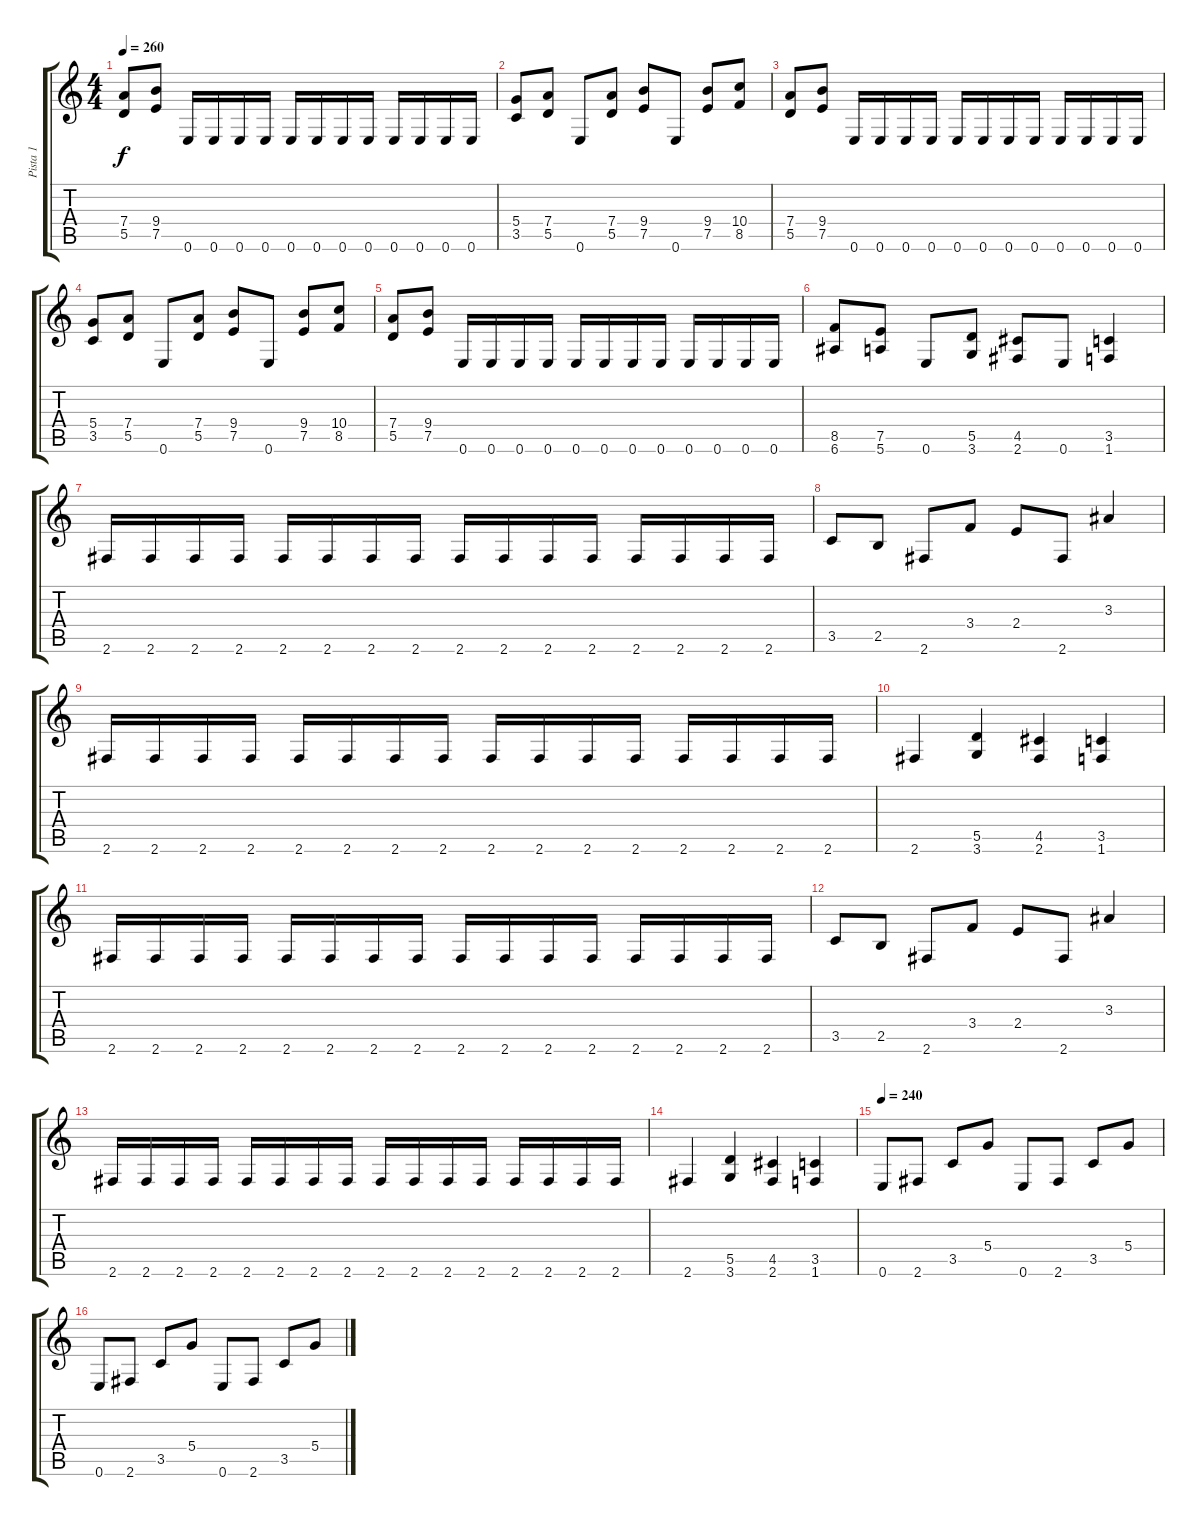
\track ("Pista 1" "Pista 1") {instrument distortionguitar}
\staff {score tabs}
\tuning (E4 B3 G3 D3 A2 E2) {hide}
\ts (4 4)
\tempo 260
\clef g2
\ks c
(7.4 5.5).8{dy f} (9.4 7.5).8 0.6.16 0.6.16 0.6.16 0.6.16 0.6.16 0.6.16 0.6.16 0.6.16 0.6.16 0.6.16 0.6.16 0.6.16 |
(5.4 3.5).8 (7.4 5.5).8 0.6.8 (7.4 5.5).8 (9.4 7.5).8 0.6.8 (9.4 7.5).8 (10.4 8.5).8 |
(7.4 5.5).8 (9.4 7.5).8 0.6.16 0.6.16 0.6.16 0.6.16 0.6.16 0.6.16 0.6.16 0.6.16 0.6.16 0.6.16 0.6.16 0.6.16 |
(5.4 3.5).8 (7.4 5.5).8 0.6.8 (7.4 5.5).8 (9.4 7.5).8 0.6.8 (9.4 7.5).8 (10.4 8.5).8 |
(7.4 5.5).8 (9.4 7.5).8 0.6.16 0.6.16 0.6.16 0.6.16 0.6.16 0.6.16 0.6.16 0.6.16 0.6.16 0.6.16 0.6.16 0.6.16 |
(8.5 6.6).8 (7.5 5.6).8 0.6.8 (5.5 3.6).8 (4.5 2.6).8 0.6.8 (3.5 1.6).4 |
2.6.16 2.6.16 2.6.16 2.6.16 2.6.16 2.6.16 2.6.16 2.6.16 2.6.16 2.6.16 2.6.16 2.6.16 2.6.16 2.6.16 2.6.16 2.6.16 |
3.5.8 2.5.8 2.6.8 3.4.8 2.4.8 2.6.8 3.3.4 |
2.6.16 2.6.16 2.6.16 2.6.16 2.6.16 2.6.16 2.6.16 2.6.16 2.6.16 2.6.16 2.6.16 2.6.16 2.6.16 2.6.16 2.6.16 2.6.16 |
2.6.4 (5.5 3.6).4 (4.5 2.6).4 (3.5 1.6).4 |
2.6.16 2.6.16 2.6.16 2.6.16 2.6.16 2.6.16 2.6.16 2.6.16 2.6.16 2.6.16 2.6.16 2.6.16 2.6.16 2.6.16 2.6.16 2.6.16 |
3.5.8 2.5.8 2.6.8 3.4.8 2.4.8 2.6.8 3.3.4 |
2.6.16 2.6.16 2.6.16 2.6.16 2.6.16 2.6.16 2.6.16 2.6.16 2.6.16 2.6.16 2.6.16 2.6.16 2.6.16 2.6.16 2.6.16 2.6.16 |
2.6.4 (5.5 3.6).4 (4.5 2.6).4 (3.5 1.6).4 |
\tempo 240
0.6.8 2.6.8 3.5.8 5.4.8 0.6.8 2.6.8 3.5.8 5.4.8 |
0.6.8 2.6.8 3.5.8 5.4.8 0.6.8 2.6.8 3.5.8 5.4.8
